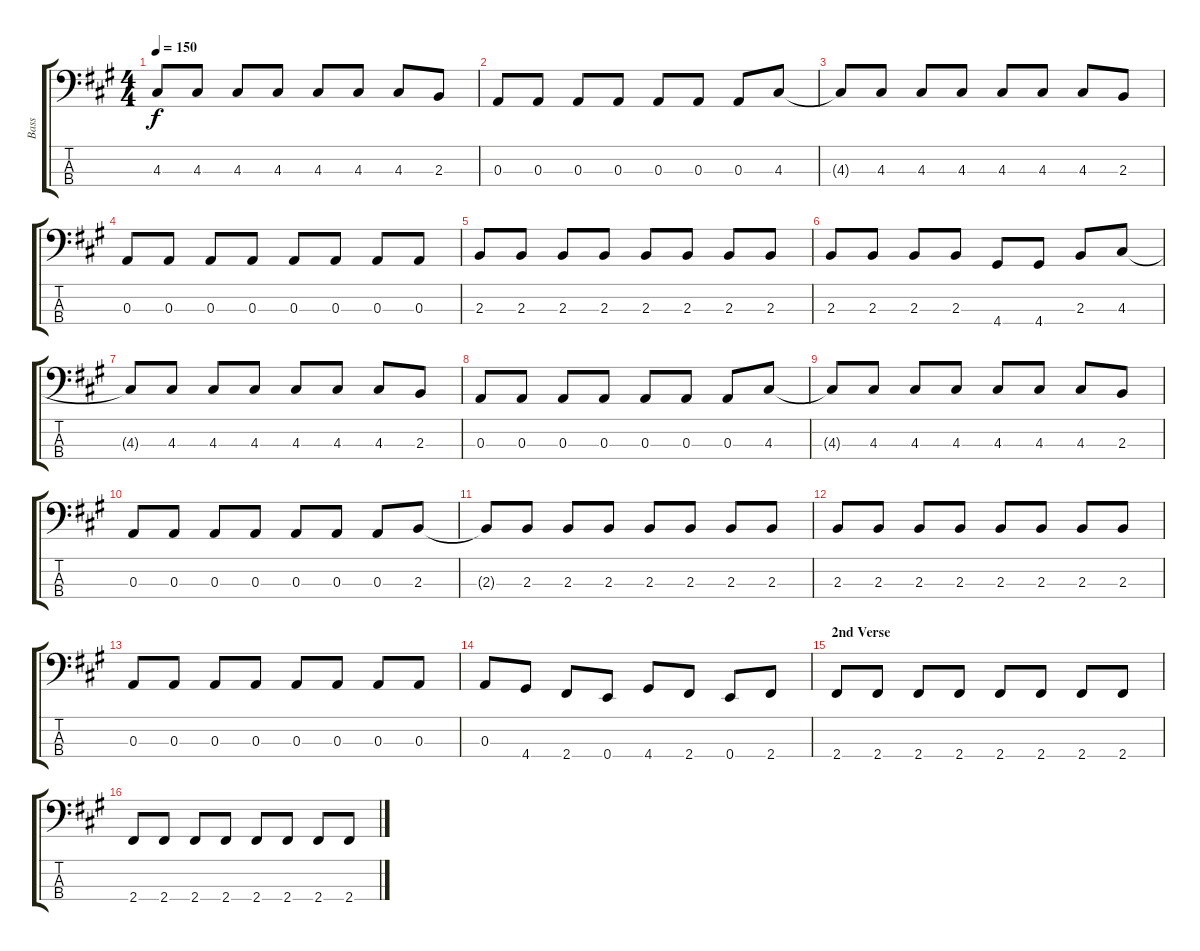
\track ("Bass" "Bass") {instrument electricbasspick}
\staff {score tabs}
\tuning (G2 D2 A1 E1) {hide}
\ts (4 4)
\tempo 150
\clef f4
\ks f#minor
4.3{t}.8{dy f} 4.3.8 4.3.8 4.3.8 4.3.8 4.3.8 4.3.8 2.3.8 |
0.3.8 0.3.8 0.3.8 0.3.8 0.3.8 0.3.8 0.3.8 4.3.8 |
4.3{t}.8 4.3.8 4.3.8 4.3.8 4.3.8 4.3.8 4.3.8 2.3.8 |
0.3.8 0.3.8 0.3.8 0.3.8 0.3.8 0.3.8 0.3.8 0.3.8 |
2.3.8 2.3.8 2.3.8 2.3.8 2.3.8 2.3.8 2.3.8 2.3.8 |
2.3.8 2.3.8 2.3.8 2.3.8 4.4.8 4.4.8 2.3.8 4.3.8 |
4.3{t}.8 4.3.8 4.3.8 4.3.8 4.3.8 4.3.8 4.3.8 2.3.8 |
0.3.8 0.3.8 0.3.8 0.3.8 0.3.8 0.3.8 0.3.8 4.3.8 |
4.3{t}.8 4.3.8 4.3.8 4.3.8 4.3.8 4.3.8 4.3.8 2.3.8 |
0.3.8 0.3.8 0.3.8 0.3.8 0.3.8 0.3.8 0.3.8 2.3.8 |
2.3{t}.8 2.3.8 2.3.8 2.3.8 2.3.8 2.3.8 2.3.8 2.3.8 |
2.3.8 2.3.8 2.3.8 2.3.8 2.3.8 2.3.8 2.3.8 2.3.8 |
0.3.8 0.3.8 0.3.8 0.3.8 0.3.8 0.3.8 0.3.8 0.3.8 |
0.3.8 4.4.8 2.4.8 0.4.8 4.4.8 2.4.8 0.4.8 2.4.8 |
\section ("" "2nd Verse")
2.4.8 2.4.8 2.4.8 2.4.8 2.4.8 2.4.8 2.4.8 2.4.8 |
2.4.8 2.4.8 2.4.8 2.4.8 2.4.8 2.4.8 2.4.8 2.4.8
